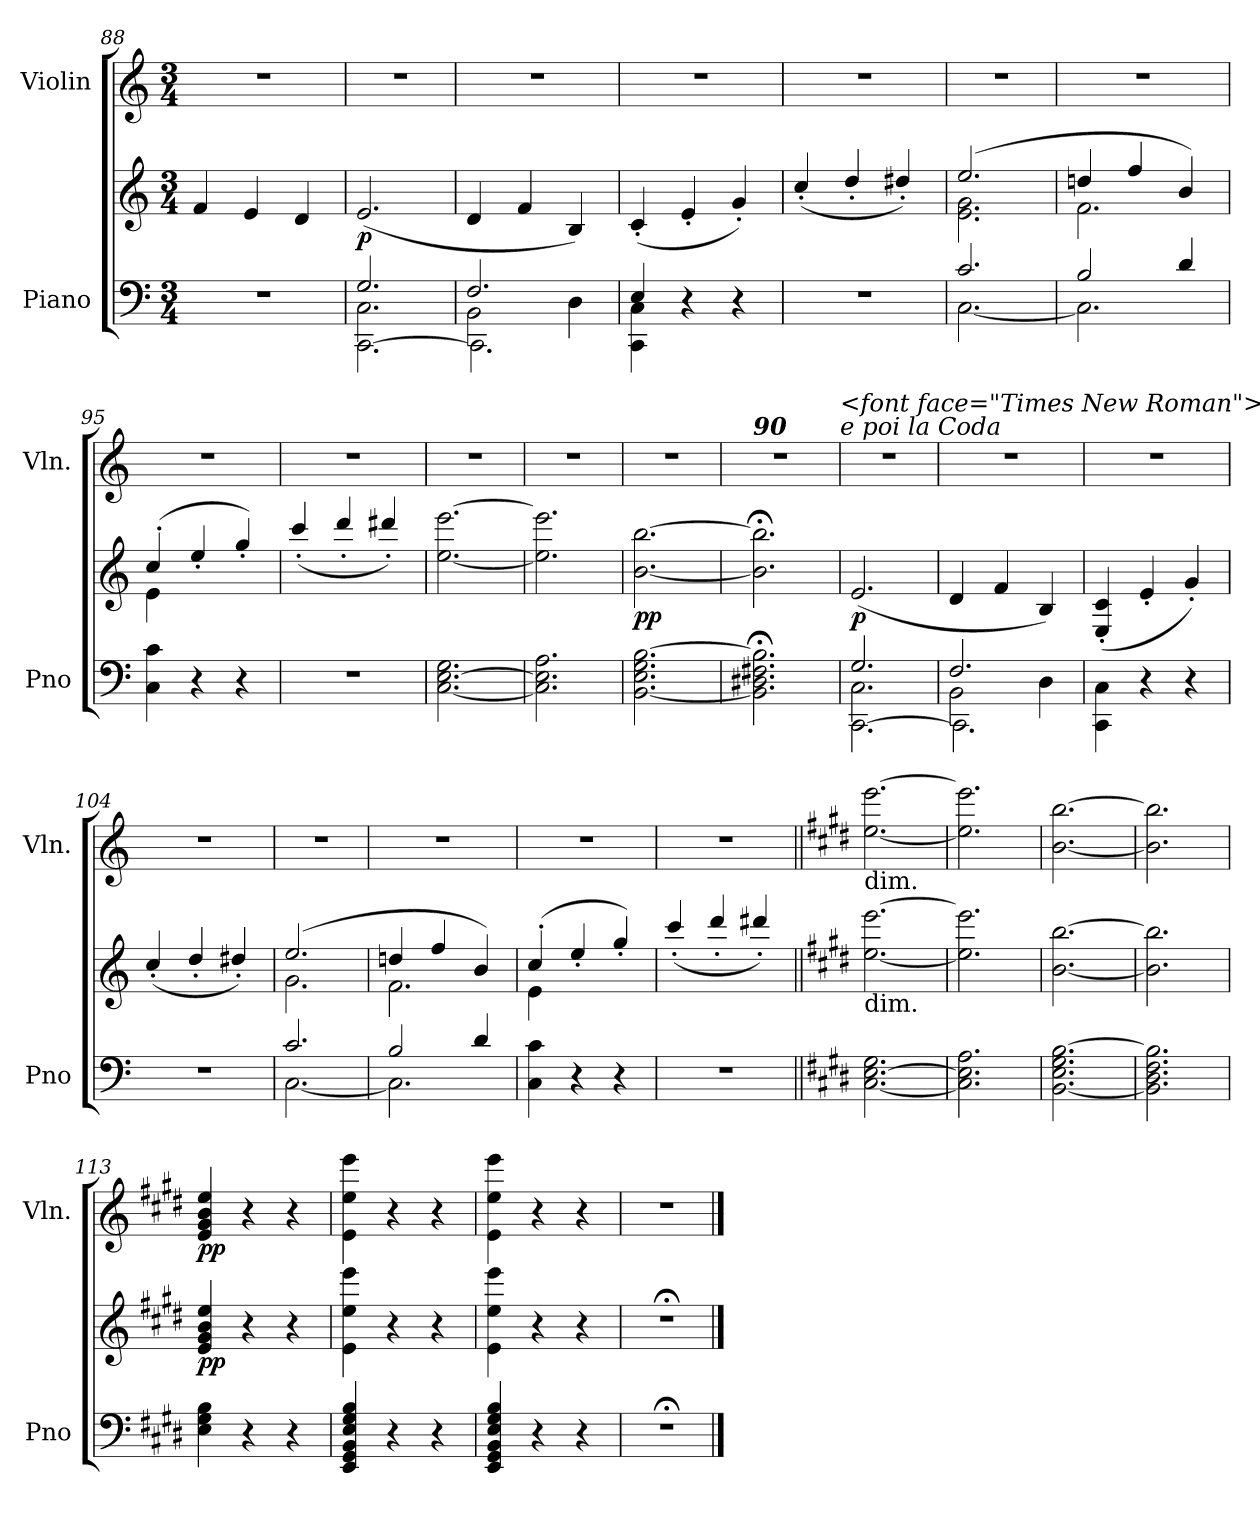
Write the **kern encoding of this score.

**kern	**kern	**dynam	**kern	**dynam
*part2	*part2	*part2	*part1	*part1
*staff3	*staff2	*staff2/3	*staff1	*staff1
*I"Piano	*	*	*I"Violin	*
*I'Pno	*	*	*I'Vln.	*
*clefF4	*clefG2	*	*clefG2	*
*k[]	*k[]	*	*k[]	*
*M3/4	*M3/4	*	*M3/4	*
=88	=88	=88	=88	=88
2.r	4f/	.	2.r	.
.	4e/	.	.	.
.	4d/	.	.	.
=89	=89	=89	=89	=89
*^	*	*	*	*
*	*^	*	*	*	*
!	!	!	!	!LO:DY:b	!	!
2.G/	2.C\	[2.CC\	(2.e/	p	2.r	.
=90	=90	=90	=90	=90	=90	=90
2.F/	2BB\	2.CC\]	4d/	.	2.r	.
.	.	.	4f/	.	.	.
.	4D\	.	4B/)	.	.	.
*	*v	*v	*	*	*	*
=91	=91	=91	=91	=91	=91
4E/	4CC\ 4C\	(4c'/	.	2.r	.
2ryy	4r	4e'/	.	.	.
.	4r	4g'/)	.	.	.
*v	*v	*	*	*	*
!!LO:LB:g=z
=92	=92	=92	=92	=92
2.r	(>4cc'/	.	2.r	.
.	4dd'/	.	.	.
.	4dd#X'/)	.	.	.
=93	=93	=93	=93	=93
*^	*^	*	*	*
2.c/	[2.C\	(2.ee/	2.e\ 2.g\	.	2.r	.
=94	=94	=94	=94	=94	=94	=94
2B/	2.C\]	4ddn/	2.f\	.	2.r	.
.	.	4ff/	.	.	.	.
4d/	.	4b/)	.	.	.	.
*v	*v	*	*	*	*	*
=95	=95	=95	=95	=95	=95
4C\ 4c\	(4cc'/	4e\	.	2.r	.
4r	4ee'/	2ryy	.	.	.
4r	4gg'/)	.	.	.	.
*	*v	*v	*	*	*
=96	=96	=96	=96	=96
2.r	(>4ccc'/	.	2.r	.
.	4ddd'/	.	.	.
.	4ddd#X'/)	.	.	.
=97	=97	=97	=97	=97
!	!	!LO:DY:b	!	!
[2.C\ [2.E\ 2.G\	[2.ee\ [2.eee\	other-dynamics	2.r	.
=98	=98	=98	=98	=98
2.C\] 2.E\] 2.A\	2.ee\] 2.eee\]	.	2.r	.
=99	=99	=99	=99	=99
!	!	!LO:DY:b	!	!
[2.BB\ 2.E\ 2.G\ [2.B\	[2.b\ [2.bb\	pp	2.r	.
=100	=100	=100	=100	=100
!	!	!	!LO:TX:a:Bi:t=90	!
2.BB\];< 2.D#X\;< 2.F#X\;< 2.B\];<	2.b\];< 2.bb\];<	.	2.r	.
!	!	!	!LO:TX:a:t=<font face="Times New Roman"></font><i>Allegretto da capo</i>\n<i>e poi la Coda</i>	!
!!LO:LB:g=z
=101	=101	=101	=101	=101
*k[]	*k[]	*	*k[]	*
*^	*	*	*	*
*	*^	*	*	*	*
!	!	!	!	!LO:DY:b	!	!
2.G/	2.C\	[2.CC\	(2.e/	p	2.r	.
=102	=102	=102	=102	=102	=102	=102
2.F/	2BB\	2.CC\]	4d/	.	2.r	.
.	.	.	4f/	.	.	.
.	4D\	.	4B/)	.	.	.
*v	*v	*v	*	*	*	*
=103	=103	=103	=103	=103
4CC\ 4C\	(>4E/' 4c/'	.	2.r	.
4r	4e'/	.	.	.
4r	4g'/)	.	.	.
=104	=104	=104	=104	=104
2.r	(>4cc'/	.	2.r	.
.	4dd'/	.	.	.
.	4dd#X'/)	.	.	.
=105	=105	=105	=105	=105
*^	*^	*	*	*
2.c/	[2.C\	(2.ee/	2.g\	.	2.r	.
=106	=106	=106	=106	=106	=106	=106
2B/	2.C\]	4ddn/	2.f\	.	2.r	.
.	.	4ff/	.	.	.	.
4d/	.	4b/)	.	.	.	.
*v	*v	*	*	*	*	*
=107	=107	=107	=107	=107	=107
4C\ 4c\	(>4cc'/	4e\	.	2.r	.
4r	4ee'/	2ryy	.	.	.
4r	4gg'/)	.	.	.	.
*	*v	*v	*	*	*
=108	=108	=108	=108	=108
2.r	(>4ccc'/	.	2.r	.
.	4ddd'/	.	.	.
.	4ddd#X'/)	.	.	.
!!LO:PB:g=z
=109||	=109||	=109||	=109||	=109||
*k[f#c#g#d#]	*k[f#c#g#d#]	*	*k[f#c#g#d#]	*
!	!	!	!LO:TX:b:t=dim.	!
!	!LO:TX:b:t=dim.	!	!	!
[2.C#\ [2.E\ 2.G#\	[2.ee\ [2.eee\	.	[2.ee\ [2.eee\	.
=110	=110	=110	=110	=110
2.C#\] 2.E\] 2.A\	2.ee\] 2.eee\]	.	2.ee\] 2.eee\]	.
=111	=111	=111	=111	=111
[2.BB\ 2.E\ 2.G#\ [2.B\	[2.b\ [2.bb\	.	[2.b\ [2.bb\	.
=112	=112	=112	=112	=112
2.BB\] 2.D#\ 2.F#\ 2.B\]	2.b\] 2.bb\]	.	2.b\] 2.bb\]	.
=113	=113	=113	=113	=113
!	!	!LO:DY:b	!	!LO:DY:b
4E\ 4G#\ 4B\	4e/ 4g#/ 4b/ 4ee/	pp	4e/ 4g#/ 4b/ 4ee/	pp
4r	4r	.	4r	.
4r	4r	.	4r	.
=114	=114	=114	=114	=114
4EE/ 4GG#/ 4BB/ 4E/ 4G#/ 4B/	4e\ 4ee\ 4eee\	.	4e\ 4ee\ 4eee\	.
4r	4r	.	4r	.
4r	4r	.	4r	.
=115	=115	=115	=115	=115
4EE/ 4GG#/ 4BB/ 4E/ 4G#/ 4B/	4e\ 4ee\ 4eee\	.	4e\ 4ee\ 4eee\	.
4r	4r	.	4r	.
4r	4r	.	4r	.
=116	=116	=116	=116	=116
2.r;<	2.r;<	.	2.r	.
==	==	==	==	==
*-	*-	*-	*-	*-
